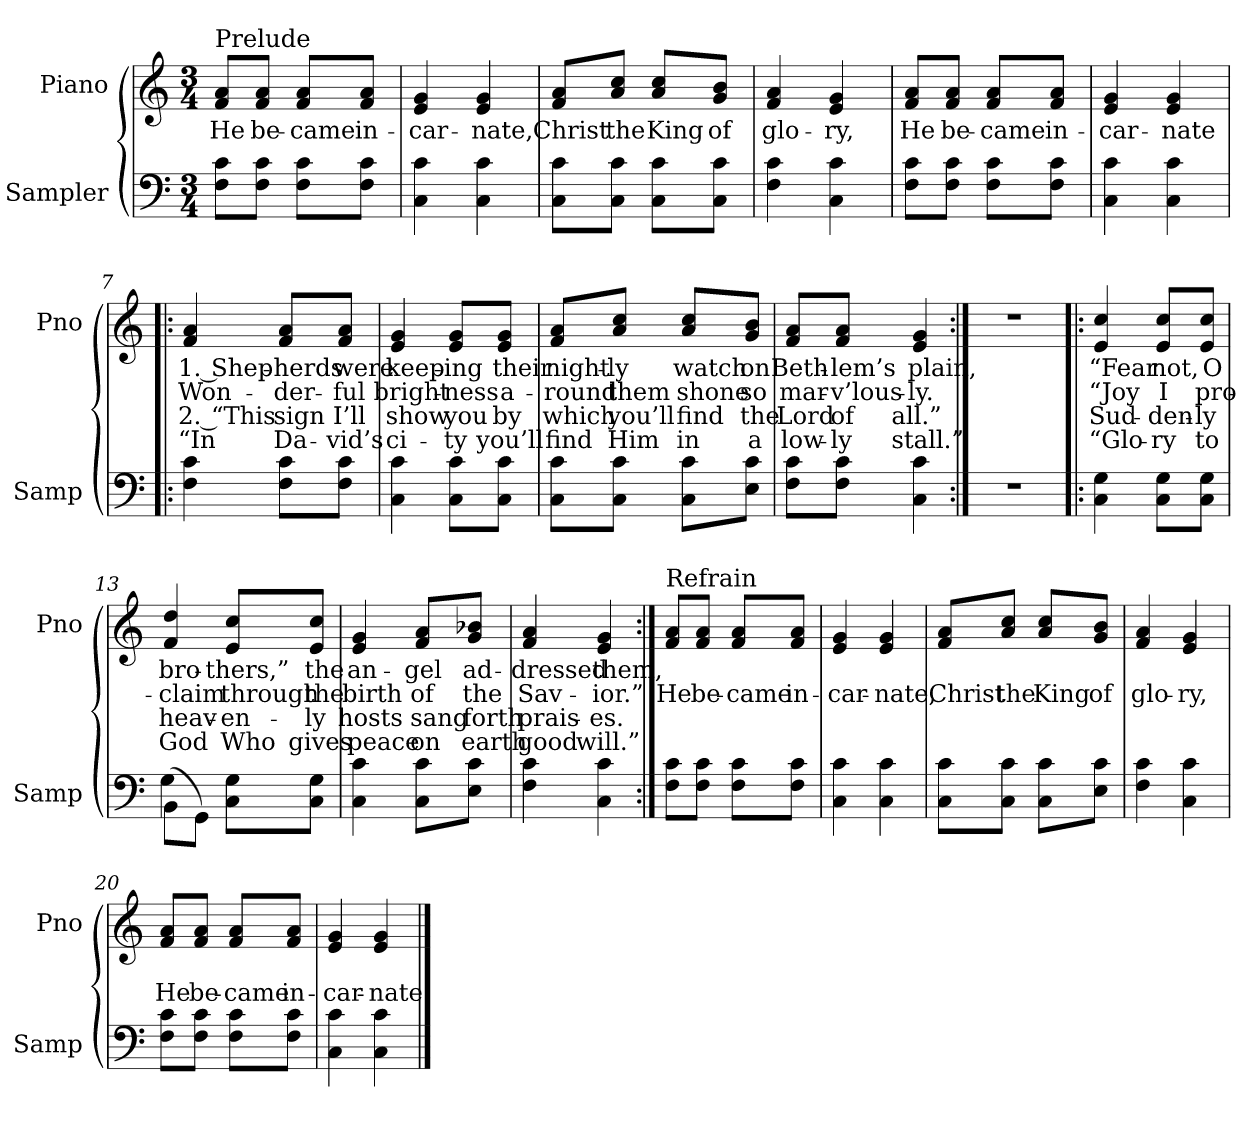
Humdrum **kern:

**kern	**kern	**text	**text	**text	**text
*part2	*part1	*part1	*part1	*part1	*part1
*staff2	*staff1	*staff1	*staff1	*staff1	*staff1
*I"Sampler	*I"Piano	*	*	*	*
*I'Samp	*I'Pno	*	*	*	*
*clefF4	*clefG2	*	*	*	*
*M3/4	*M3/4	*	*	*	*
=1	=1	=1	=1	=1	=1
!	!LO:TX:t=Prelude	!	!	!	!
8F\ 8c\L	8f/ 8a/L	He	.	.	.
8F\ 8c\J	8f/ 8a/J	be-	.	.	.
8F\ 8c\L	8f/ 8a/L	-came	.	.	.
8F\ 8c\J	8f/ 8a/J	in-	.	.	.
=2	=2	=2	=2	=2	=2
4C 4c	4e 4g	-car-	.	.	.
4C 4c	4e 4g	-nate,	.	.	.
=3	=3	=3	=3	=3	=3
8C\ 8c\L	8f/ 8a/L	Christ	.	.	.
8C\ 8c\J	8a/ 8cc/J	the	.	.	.
8C\ 8c\L	8a/ 8cc/L	King	.	.	.
8C\ 8c\J	8g/ 8b/J	of	.	.	.
=4	=4	=4	=4	=4	=4
4F 4c	4f 4a	glo-	.	.	.
4C 4c	4e 4g	-ry,	.	.	.
=5	=5	=5	=5	=5	=5
8F\ 8c\L	8f/ 8a/L	He	.	.	.
8F\ 8c\J	8f/ 8a/J	be-	.	.	.
8F\ 8c\L	8f/ 8a/L	-came	.	.	.
8F\ 8c\J	8f/ 8a/J	in-	.	.	.
=6	=6	=6	=6	=6	=6
4C 4c	4e 4g	-car-	.	.	.
4C 4c	4e 4g	-nate	.	.	.
=7!|:	=7!|:	=7!|:	=7!|:	=7!|:	=7!|:
4F 4c	4f 4a	1. Shep-	Won-	2. “This	“In
8F\ 8c\L	8f/ 8a/L	-herds	-der-	sign	Da-
8F\ 8c\J	8f/ 8a/J	were	-ful	I’ll	-vid’s
=8	=8	=8	=8	=8	=8
4C 4c	4e 4g	keep-	bright-	show	ci-
8C\ 8c\L	8e/ 8g/L	-ing	-ness	you	-ty
8C\ 8c\J	8e/ 8g/J	their	a-	by	you’ll
=9	=9	=9	=9	=9	=9
8C\ 8c\L	8f/ 8a/L	night-	-round	which	find
8C\ 8c\J	8a/ 8cc/J	-ly	them	you’ll	Him
8C\ 8c\L	8a/ 8cc/L	watch	shone	find	in
8E\ 8c\J	8g/ 8b/J	on	so	the	a
=10	=10	=10	=10	=10	=10
8F\ 8c\L	8f/ 8a/L	Beth-	mar-	Lord	low-
8F\ 8c\J	8f/ 8a/J	-lem’s	-v’lous-	of	-ly
4C 4c	4e 4g	plain,	-ly.	all.”	stall.”
=11:|!	=11:|!	=11:|!	=11:|!	=11:|!	=11:|!
2.r	2.r	.	.	.	.
=12!|:	=12!|:	=12!|:	=12!|:	=12!|:	=12!|:
4C 4G	4e 4cc	“Fear	“Joy	Sud-	“Glo-
8C\ 8G\L	8e/ 8cc/L	not,	I	-den-	-ry
8C\ 8G\J	8e/ 8cc/J	O	pro-	-ly	to
=13	=13	=13	=13	=13	=13
*^	*	*	*	*	*
(8BB\L	4G	4f 4dd	bro-	-claim	heav-	God
8GG\J)	.	.	.	.	.	.
8C\ 8G\L	4ryy	8e/ 8cc/L	-thers,”	through	-en-	Who
8C\ 8G\J	.	8e/ 8cc/J	the	the	-ly	gives
*v	*v	*	*	*	*	*
=14	=14	=14	=14	=14	=14
4C 4c	4e 4g	an-	birth	hosts	peace
8C\ 8c\L	8f/ 8a/L	-gel	of	sang	on
8E\ 8c\J	8g/ 8b-X/J	ad-	the	forth	earth
=15	=15	=15	=15	=15	=15
4F 4c	4f 4a	-dressed	Sav-	prais-	good
4C 4c	4e 4g	them,	-ior.”	-es.	will.”
=16:|!	=16:|!	=16:|!	=16:|!	=16:|!	=16:|!
!	!LO:TX:t=Refrain	!	!	!	!
8F\ 8c\L	8f/ 8a/L	.	He	.	.
8F\ 8c\J	8f/ 8a/J	.	be-	.	.
8F\ 8c\L	8f/ 8a/L	.	-came	.	.
8F\ 8c\J	8f/ 8a/J	.	in-	.	.
=17	=17	=17	=17	=17	=17
4C 4c	4e 4g	.	-car-	.	.
4C 4c	4e 4g	.	-nate,	.	.
=18	=18	=18	=18	=18	=18
8C\ 8c\L	8f/ 8a/L	.	Christ	.	.
8C\ 8c\J	8a/ 8cc/J	.	the	.	.
8C\ 8c\L	8a/ 8cc/L	.	King	.	.
8E\ 8c\J	8g/ 8b/J	.	of	.	.
=19	=19	=19	=19	=19	=19
4F 4c	4f 4a	.	glo-	.	.
4C 4c	4e 4g	.	-ry,	.	.
=20	=20	=20	=20	=20	=20
8F\ 8c\L	8f/ 8a/L	.	He	.	.
8F\ 8c\J	8f/ 8a/J	.	be-	.	.
8F\ 8c\L	8f/ 8a/L	.	-came	.	.
8F\ 8c\J	8f/ 8a/J	.	in-	.	.
=21	=21	=21	=21	=21	=21
4C 4c	4e 4g	.	-car-	.	.
4C 4c	4e 4g	.	-nate.	.	.
==	==	==	==	==	==
*-	*-	*-	*-	*-	*-
